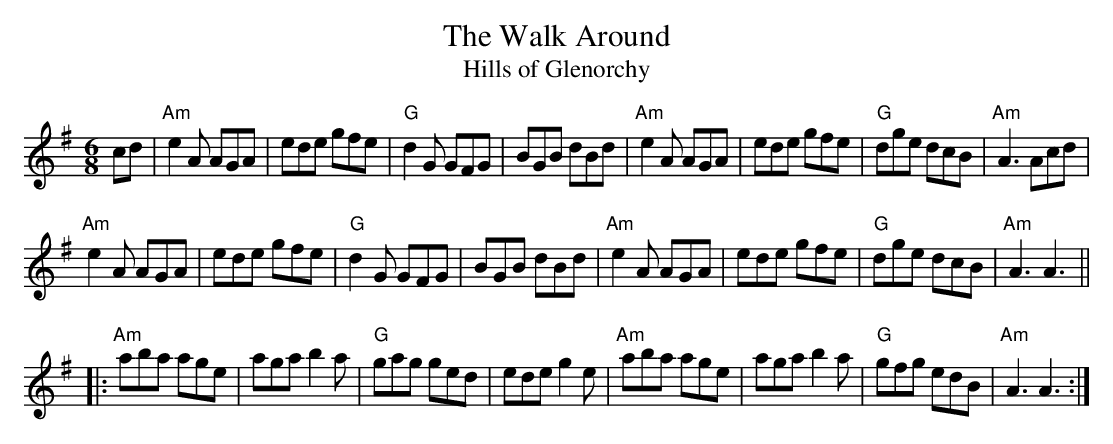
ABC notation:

X:1
T:The Walk Around
T:Hills of Glenorchy
M:6/8
L:1/8
K:G
cd|"Am"e2A AGA|ede gfe|"G"d2 G GFG|BGB dBd|"Am"e2 A AGA|ede gfe|"G"dge dcB| "Am"A3 Acd|
"Am"e2A AGA|ede gfe|"G"d2 G GFG|BGB dBd|"Am"e2 A AGA|ede gfe|"G"dge dcB| "Am"A3 A3||
|:"Am"aba age|aga b2 a|"G"gag ged|ede g2 e|"Am"aba age|aga b2 a|"G"gfg edB|"Am"A3 A3:|
